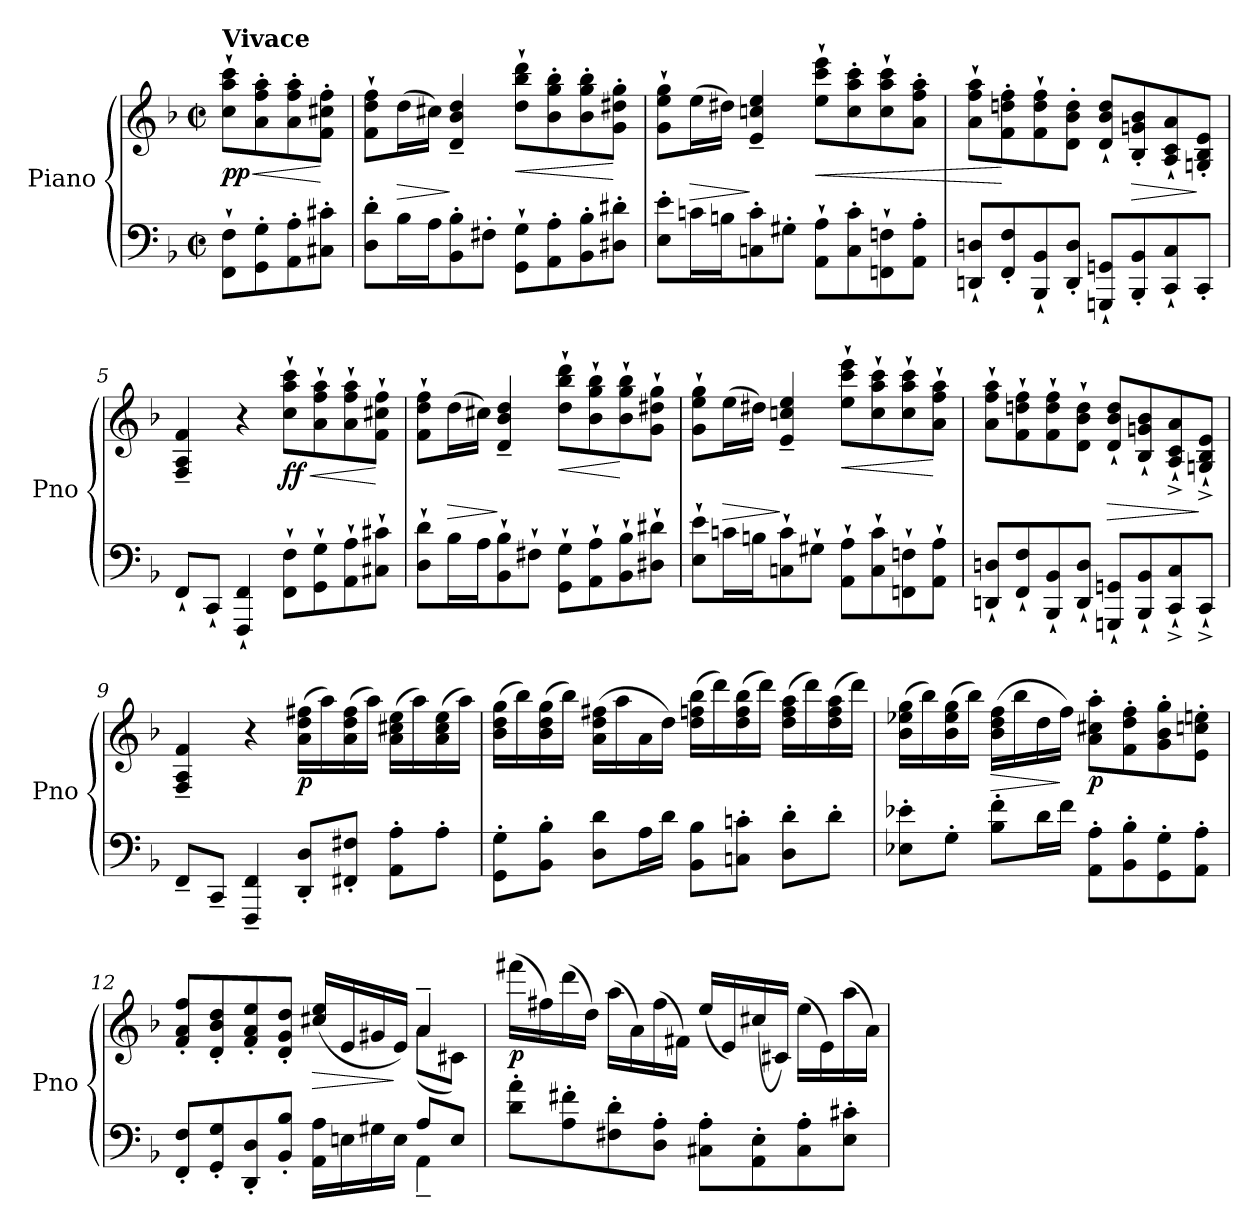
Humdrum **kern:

**kern	**kern	**dynam
*part1	*part1	*part1
*staff2	*staff1	*staff1/2
*I"Piano	*	*
*I'Pno	*	*
*clefF4	*clefG2	*
*k[b-]	*k[b-]	*
*F:	*F:	*
*M2/2	*M2/2	*
*met(c|)	*met(c|)	*
*MM160	*MM160	*
=1	=1	=1
!	!LO:TX:a:B:t=Vivace	!
!	!	!LO:HP:b
!	!	!LO:DY:n=1:b
8FF\` 8F\`L	8cc\` 8aa\` 8ccc\`L	< pp
8GG\' 8G\'	8a\' 8ff\' 8aa\'	.
8AA\' 8A\'	8a\' 8ff\' 8aa\'	.
8C#X\' 8c#X\'J	8f\' 8cc#X\' 8ff\'J	[
=2	=2	=2
8D\' 8d\'L	8f\` 8dd\` 8ff\`L	.
!	!	!LO:HP:b
16B-\L	(>16dd\L	>
16A\J	16cc#X\JJ)	.
8BB-\' 8B-\'	4d/~ 4b-/~ 4dd/~	]
8F#X'\J	.	.
!	!	!LO:HP:b
8GG\` 8G\`L	8dd\` 8bb-\` 8ddd\`L	<
8AA\' 8A\'	8b-\' 8gg\' 8bb-\'	.
8BB-\' 8B-\'	8b-\' 8gg\' 8bb-\'	.
8D#X\' 8d#X\'J	8g\' 8dd#X\' 8gg\'J	[
=3	=3	=3
8E\' 8e\'L	8g\` 8ee\` 8gg\`L	.
!	!	!LO:HP:b
16cni\L	(>16ee\L	>
16Bn\J	16dd#X\JJ)	.
8Cni\' 8c\'	4e/~ 4ccni/~ 4ee/~	]
8G#X'\J	.	.
!	!	!LO:HP:b
8AA\` 8A\`L	8ee\` 8ccc\` 8eee\`L	<
8C\' 8c\'	8cc\' 8aa\' 8ccc\'	.
8FFni\` 8Fni\`	8cc\` 8aa\` 8ccc\`	.
8AA\' 8A\'J	8a\' 8ff\' 8aa\'J	.
!!LO:LB:g=z
=4	=4	=4
8DDni/` 8Dni/`L	8a\` 8ff\` 8aa\`L	.
8FF/' 8F/'	8f\' 8ddni\' 8ff\'	[
8BBB-i/` 8BB-i/`	8f\` 8dd\` 8ff\`	.
8DD/' 8D/'J	8d\' 8b-i\' 8dd\'J	.
8GGGni/` 8GGni/`L	8d/` 8b-/` 8dd/`L	.
!	!	!LO:HP:b
8BBB-/' 8BB-/'	8B-i/' 8gni/' 8b-/'	>
8CC/` 8C/`	8A/` 8c/` 8a/`	.
8CC'/J	8Gni/' 8B-/' 8e/'J	]
=5	=5	=5
8FF`/L	4F/~ 4A/~ 4f/~	.
8CC`/J	.	.
4FFF/` 4FF/`	4r	.
!	!	!LO:HP:b
!	!	!LO:DY:n=1:b
8FF\` 8F\`L	8cc\` 8aa\` 8ccc\`L	< ff
8GG\` 8G\`	8a\` 8ff\` 8aa\`	.
8AA\` 8A\`	8a\` 8ff\` 8aa\`	.
8C#X\` 8c#X\`J	8f\` 8cc#X\` 8ff\`J	[
=6	=6	=6
8D\` 8d\`L	8f\` 8dd\` 8ff\`L	.
!	!	!LO:HP:b
16B-\L	(>16dd\L	>
16A\J	16cc#X\JJ)	.
8BB-\` 8B-\`	4d/~ 4b-/~ 4dd/~	]
8F#X`\J	.	.
!	!	!LO:HP:b
8GG\` 8G\`L	8dd\` 8bb-\` 8ddd\`L	<
8AA\` 8A\`	8b-\` 8gg\` 8bb-\`	.
8BB-\` 8B-\`	8b-\` 8gg\` 8bb-\`	[
8D#X\` 8d#X\`J	8g\` 8dd#X\` 8gg\`J	.
!!LO:LB:g=z
=7	=7	=7
8E\` 8e\`L	8g\` 8ee\` 8gg\`L	.
!	!	!LO:HP:b
16cni\L	(>16ee\L	>
16Bn\J	16dd#X\JJ)	.
8Cni\` 8c\`	4e/~ 4ccni/~ 4ee/~	]
8G#X`\J	.	.
!	!	!LO:HP:b
8AA\` 8A\`L	8ee\` 8ccc\` 8eee\`L	<
8C\` 8c\`	8cc\` 8aa\` 8ccc\`	.
8FFni\` 8Fni\`	8cc\` 8aa\` 8ccc\`	.
8AA\` 8A\`J	8a\` 8ff\` 8aa\`J	[
=8	=8	=8
8DDni/` 8Dni/`L	8a\` 8ff\` 8aa\`L	.
8FF/` 8F/`	8f\` 8ddni\` 8ff\`	.
8BBB-i/` 8BB-i/`	8f\` 8dd\` 8ff\`	.
8DD/` 8D/`J	8d\` 8b-i\` 8dd\`J	.
!	!	!LO:HP:b
8GGGni/` 8GGni/`L	8d/` 8b-/` 8dd/`L	>
8BBB-/` 8BB-/`	8B-i/` 8gni/` 8b-/`	.
8CC/`^ 8C/`^	8A/`^ 8c/`^ 8a/`^	.
8CC`^/J	8Gni/`^ 8B-/`^ 8e/`^J	]
!!LO:LB:g=z
=9	=9	=9
8FF~/L	4F/~ 4A/~ 4f/~	.
8CC~/J	.	.
4FFF/~ 4FF/~	4r	.
!	!	!LO:DY:b
8DD/' 8D/'L	(>16a\ 16dd\ 16ff#X\LL	p
.	16aa\)	.
8FF#X/' 8F#X/'J	(>16a\ 16dd\ 16ff#\	.
.	16aa\JJ)	.
8AA\' 8A\'L	(>16a\ 16cc#X\ 16ee\LL	.
.	16aa\)	.
8A'\J	(>16a\ 16cc#\ 16ee\	.
.	16aa\JJ)	.
=10	=10	=10
8GG\' 8G\'L	(>16b-\ 16dd\ 16gg\LL	.
.	16bb-\)	.
8BB-\' 8B-\'J	(>16b-\ 16dd\ 16gg\	.
.	16bb-\JJ)	.
8D\ 8d\L	(>16a\ 16dd\ 16ff#X\LL	.
.	16aa\	.
16A\L	16a\	.
16d\JJ	16dd\JJ)	.
8BB-\ 8B-\L	(>16dd\ 16ffn\ 16bb-\LL	.
.	16ddd\)	.
8Cni\' 8cni\'J	(>16dd\ 16ff\ 16bb-\	.
.	16ddd\JJ)	.
8D\' 8d\'L	(>16dd\ 16ff\ 16aa\LL	.
.	16ddd\)	.
8d'\J	(>16dd\ 16ff\ 16aa\	.
.	16ddd\JJ)	.
!!LO:LB:g=z
=11	=11	=11
8E-X\' 8e-X\'L	(>16b-\ 16ee-X\ 16gg\LL	.
.	16bb-\)	.
8G'\J	(>16b-\ 16ee-\ 16gg\	.
.	16bb-\JJ)	.
!	!	!LO:HP:b
8B-\' 8f\'L	(>16b-\ 16dd\ 16ff\LL	>
.	16bb-\	.
16d\L	16dd\	.
16f\JJ	16ff\JJ)	]
!	!	!LO:DY:b
8AA\' 8A\'L	8a\' 8cc#X\' 8aa\'L	p
8BB-\' 8B-\'	8f\' 8dd\' 8ff\'	.
8GG\' 8G\'	8g\' 8b-\' 8gg\'	.
8AA\' 8A\'J	8e\' 8ccn\' 8een\'J	.
=12	=12	=12
*^	*^	*
8FF/' 8F/'L	2.ryy	8f/' 8a/' 8ff/'L	2.ryy	.
8GG/' 8G/'	.	8d/' 8b-/' 8dd/'	.	.
8DD/' 8D/'	.	8f/' 8a/' 8ee/'	.	.
8BB-/' 8B-/'J	.	8d/' 8g/' 8dd/'J	.	.
!	!	!	!	!LO:HP:b
16AA\ 16A\LL	.	(<16cc#X/ 16ee/LL	.	>
16Eni\	.	16e/	.	.
16G#X\	.	16g#X/	.	.
16E\JJ	.	16e/JJ)	.	]
8A/L	4AA~\	4a~/	(<8a\L	.
8E/J	.	.	8c#X\J)	.
*v	*v	*	*	*
!!LO:PB:g=z
=13	=13	=13	=13
!	!	!	!LO:DY:b
*	*v	*v	*
8d\' 8a\'L	(>16fff#X\LL	p
.	16ff#X\)	.
8A\' 8f#X\'	(>16ddd\	.
.	16dd\JJ)	.
8F#X\' 8d\'	(>16aa\LL	.
.	16a\)	.
8D\' 8A\'J	(>16ff#\	.
.	16f#X\JJ)	.
8C#X\' 8A\'L	(<16ee/LL	.
.	16e/)	.
8AA\' 8E\'	(<16cc#X/	.
.	16c#X/JJ)	.
8C#\' 8A\'	(>16ee\LL	.
.	16e\)	.
8E\' 8c#X\'J	(>16aa\	.
.	16a\JJ)	.
=	=	=
*-	*-	*-
